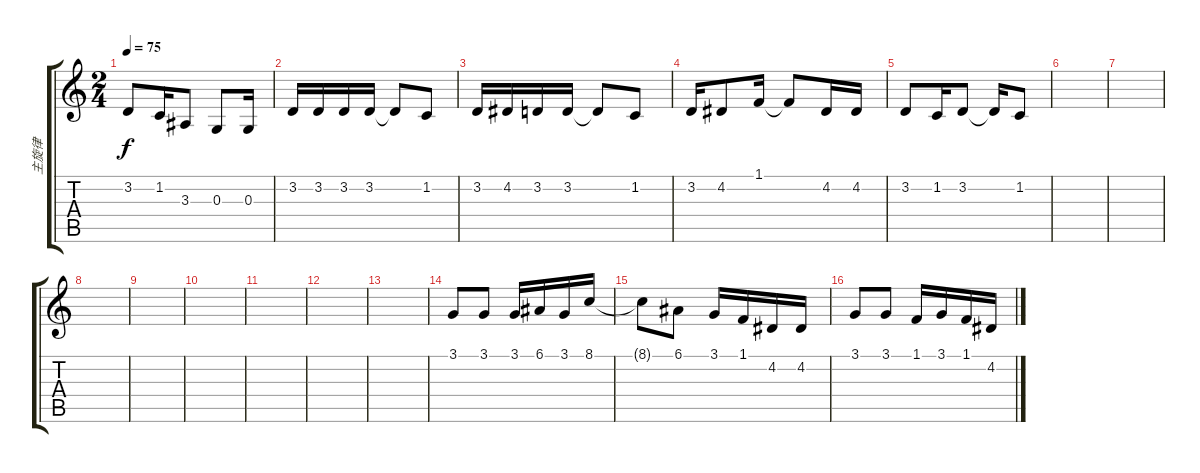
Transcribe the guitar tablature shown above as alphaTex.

\track ("主旋律" "主旋律") {instrument harmonica}
\staff {score tabs}
\tuning (E4 B3 G3 D3 A2 E2) {hide}
\ts (2 4)
\tempo 75
\clef g2
\ks c
3.2.8{dy f} 1.2.16 3.3.8 0.3.8 0.3.16 |
3.2.16 3.2.16 3.2.16 3.2.16 3.2{t}.8 1.2.8 |
3.2.16 4.2.16 3.2.16 3.2.16 3.2{t}.8 1.2.8 |
3.2.16 4.2.8 1.1.16 1.1{t}.8 4.2.16 4.2.16 |
3.2.8 1.2.16 3.2.8 3.2{t}.16 1.2.8 |
|
|
|
|
|
|
|
|
3.1.8 3.1.8 3.1.16 6.1.16 3.1.16 8.1.16 |
8.1{t}.8 6.1.8 3.1.16 1.1.16 4.2.16 4.2.16 |
3.1.8 3.1.8 1.1.16 3.1.16 1.1.16 4.2.16
